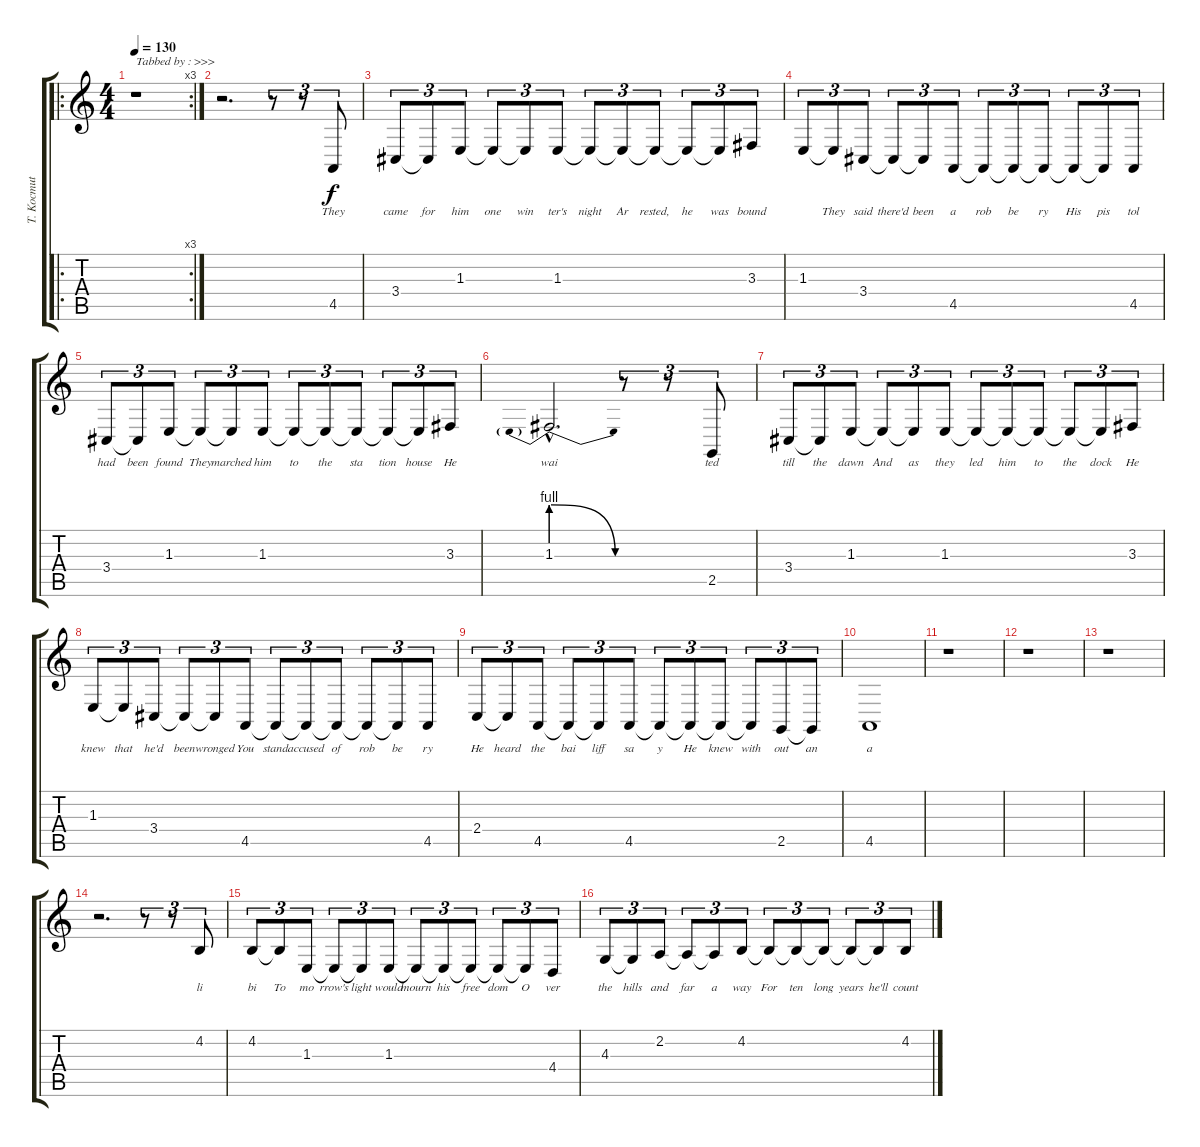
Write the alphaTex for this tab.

\track (" T. Kocmut (clean vocals)" " T. Kocmut") {instrument cello}
\staff {score tabs}
\tuning (C4 G3 Eb3 Bb2 F2 C2) {hide}
\ro
\rc 3
\ts (4 4)
\tempo 130
\clef g2
\ks c
r.1{txt "Tabbed by : >>>" dy f instrument cello} |
r.2{d} r.8{tu (3 2)} r.8{tu (3 2)} 4.5.8{tu (3 2) lyrics (0 "They") lyrics (1 "") lyrics (2 "") lyrics (3 "") lyrics (4 "")} |
3.4.8{tu (3 2) lyrics (0 "came") lyrics (1 "") lyrics (2 "") lyrics (3 "") lyrics (4 "")} 3.4{t}.8{tu (3 2) lyrics (0 "for") lyrics (1 "") lyrics (2 "") lyrics (3 "") lyrics (4 "")} 1.3.8{tu (3 2) lyrics (0 "him") lyrics (1 "") lyrics (2 "") lyrics (3 "") lyrics (4 "")} 1.3{t}.8{tu (3 2) lyrics (0 "one") lyrics (1 "") lyrics (2 "") lyrics (3 "") lyrics (4 "")} 1.3{t}.8{tu (3 2) lyrics (0 "win") lyrics (1 "") lyrics (2 "") lyrics (3 "") lyrics (4 "")} 1.3.8{tu (3 2) lyrics (0 "ter's") lyrics (1 "") lyrics (2 "") lyrics (3 "") lyrics (4 "")} 1.3{t}.8{tu (3 2) lyrics (0 "night") lyrics (1 "") lyrics (2 "") lyrics (3 "") lyrics (4 "")} 1.3{t}.8{tu (3 2) lyrics (0 "Ar") lyrics (1 "") lyrics (2 "") lyrics (3 "") lyrics (4 "")} 1.3{t}.8{tu (3 2) lyrics (0 "rested,") lyrics (1 "") lyrics (2 "") lyrics (3 "") lyrics (4 "")} 1.3{t}.8{tu (3 2) lyrics (0 "he") lyrics (1 "") lyrics (2 "") lyrics (3 "") lyrics (4 "")} 1.3{t}.8{tu (3 2) lyrics (0 "was") lyrics (1 "") lyrics (2 "") lyrics (3 "") lyrics (4 "")} 3.3.8{tu (3 2) lyrics (0 "bound") lyrics (1 "") lyrics (2 "") lyrics (3 "") lyrics (4 "")} |
1.3.8{tu (3 2) lyrics (0 "") lyrics (1 "") lyrics (2 "") lyrics (3 "") lyrics (4 "")} 1.3{t}.8{tu (3 2) lyrics (0 "They") lyrics (1 "") lyrics (2 "") lyrics (3 "") lyrics (4 "")} 3.4.8{tu (3 2) lyrics (0 "said") lyrics (1 "") lyrics (2 "") lyrics (3 "") lyrics (4 "")} 3.4{t}.8{tu (3 2) lyrics (0 "there'd") lyrics (1 "") lyrics (2 "") lyrics (3 "") lyrics (4 "")} 3.4{t}.8{tu (3 2) lyrics (0 "been") lyrics (1 "") lyrics (2 "") lyrics (3 "") lyrics (4 "")} 4.5.8{tu (3 2) lyrics (0 "a") lyrics (1 "") lyrics (2 "") lyrics (3 "") lyrics (4 "")} 4.5{t}.8{tu (3 2) lyrics (0 "rob") lyrics (1 "") lyrics (2 "") lyrics (3 "") lyrics (4 "")} 4.5{t}.8{tu (3 2) lyrics (0 "be") lyrics (1 "") lyrics (2 "") lyrics (3 "") lyrics (4 "")} 4.5{t}.8{tu (3 2) lyrics (0 "ry") lyrics (1 "") lyrics (2 "") lyrics (3 "") lyrics (4 "")} 4.5{t}.8{tu (3 2) lyrics (0 "His") lyrics (1 "") lyrics (2 "") lyrics (3 "") lyrics (4 "")} 4.5{t}.8{tu (3 2) lyrics (0 "pis") lyrics (1 "") lyrics (2 "") lyrics (3 "") lyrics (4 "")} 4.5.8{tu (3 2) lyrics (0 "tol") lyrics (1 "") lyrics (2 "") lyrics (3 "") lyrics (4 "")} |
3.4.8{tu (3 2) lyrics (0 "had") lyrics (1 "") lyrics (2 "") lyrics (3 "") lyrics (4 "")} 3.4{t}.8{tu (3 2) lyrics (0 "been") lyrics (1 "") lyrics (2 "") lyrics (3 "") lyrics (4 "")} 1.3.8{tu (3 2) lyrics (0 "found") lyrics (1 "") lyrics (2 "") lyrics (3 "") lyrics (4 "")} 1.3{t}.8{tu (3 2) lyrics (0 "They") lyrics (1 "") lyrics (2 "") lyrics (3 "") lyrics (4 "")} 1.3{t}.8{tu (3 2) lyrics (0 "marched") lyrics (1 "") lyrics (2 "") lyrics (3 "") lyrics (4 "")} 1.3.8{tu (3 2) lyrics (0 "him") lyrics (1 "") lyrics (2 "") lyrics (3 "") lyrics (4 "")} 1.3{t}.8{tu (3 2) lyrics (0 "to") lyrics (1 "") lyrics (2 "") lyrics (3 "") lyrics (4 "")} 1.3{t}.8{tu (3 2) lyrics (0 "the") lyrics (1 "") lyrics (2 "") lyrics (3 "") lyrics (4 "")} 1.3{t}.8{tu (3 2) lyrics (0 "sta") lyrics (1 "") lyrics (2 "") lyrics (3 "") lyrics (4 "")} 1.3{t}.8{tu (3 2) lyrics (0 "tion") lyrics (1 "") lyrics (2 "") lyrics (3 "") lyrics (4 "")} 1.3{t}.8{tu (3 2) lyrics (0 "house") lyrics (1 "") lyrics (2 "") lyrics (3 "") lyrics (4 "")} 3.3.8{tu (3 2) lyrics (0 "He") lyrics (1 "") lyrics (2 "") lyrics (3 "") lyrics (4 "")} |
1.3{be (prebendrelease 0 4 60 0) hac}.2{d lyrics (0 "wai") lyrics (1 "") lyrics (2 "") lyrics (3 "") lyrics (4 "")} r.8{tu (3 2)} r.8{tu (3 2)} 2.5.8{tu (3 2) lyrics (0 "ted") lyrics (1 "") lyrics (2 "") lyrics (3 "") lyrics (4 "")} |
3.4.8{tu (3 2) lyrics (0 "till") lyrics (1 "") lyrics (2 "") lyrics (3 "") lyrics (4 "")} 3.4{t}.8{tu (3 2) lyrics (0 "the") lyrics (1 "") lyrics (2 "") lyrics (3 "") lyrics (4 "")} 1.3.8{tu (3 2) lyrics (0 "dawn") lyrics (1 "") lyrics (2 "") lyrics (3 "") lyrics (4 "")} 1.3{t}.8{tu (3 2) lyrics (0 "And") lyrics (1 "") lyrics (2 "") lyrics (3 "") lyrics (4 "")} 1.3{t}.8{tu (3 2) lyrics (0 "as") lyrics (1 "") lyrics (2 "") lyrics (3 "") lyrics (4 "")} 1.3.8{tu (3 2) lyrics (0 "they") lyrics (1 "") lyrics (2 "") lyrics (3 "") lyrics (4 "")} 1.3{t}.8{tu (3 2) lyrics (0 "led") lyrics (1 "") lyrics (2 "") lyrics (3 "") lyrics (4 "")} 1.3{t}.8{tu (3 2) lyrics (0 "him") lyrics (1 "") lyrics (2 "") lyrics (3 "") lyrics (4 "")} 1.3{t}.8{tu (3 2) lyrics (0 "to") lyrics (1 "") lyrics (2 "") lyrics (3 "") lyrics (4 "")} 1.3{t}.8{tu (3 2) lyrics (0 "the") lyrics (1 "") lyrics (2 "") lyrics (3 "") lyrics (4 "")} 1.3{t}.8{tu (3 2) lyrics (0 "dock") lyrics (1 "") lyrics (2 "") lyrics (3 "") lyrics (4 "")} 3.3.8{tu (3 2) lyrics (0 "He") lyrics (1 "") lyrics (2 "") lyrics (3 "") lyrics (4 "")} |
1.3.8{tu (3 2) lyrics (0 "knew") lyrics (1 "") lyrics (2 "") lyrics (3 "") lyrics (4 "")} 1.3{t}.8{tu (3 2) lyrics (0 "that") lyrics (1 "") lyrics (2 "") lyrics (3 "") lyrics (4 "")} 3.4.8{tu (3 2) lyrics (0 "he'd") lyrics (1 "") lyrics (2 "") lyrics (3 "") lyrics (4 "")} 3.4{t}.8{tu (3 2) lyrics (0 "been") lyrics (1 "") lyrics (2 "") lyrics (3 "") lyrics (4 "")} 3.4{t}.8{tu (3 2) lyrics (0 "wronged") lyrics (1 "") lyrics (2 "") lyrics (3 "") lyrics (4 "")} 4.5.8{tu (3 2) lyrics (0 "You") lyrics (1 "") lyrics (2 "") lyrics (3 "") lyrics (4 "")} 4.5{t}.8{tu (3 2) lyrics (0 "stand") lyrics (1 "") lyrics (2 "") lyrics (3 "") lyrics (4 "")} 4.5{t}.8{tu (3 2) lyrics (0 "accused") lyrics (1 "") lyrics (2 "") lyrics (3 "") lyrics (4 "")} 4.5{t}.8{tu (3 2) lyrics (0 "of") lyrics (1 "") lyrics (2 "") lyrics (3 "") lyrics (4 "")} 4.5{t}.8{tu (3 2) lyrics (0 "rob") lyrics (1 "") lyrics (2 "") lyrics (3 "") lyrics (4 "")} 4.5{t}.8{tu (3 2) lyrics (0 "be") lyrics (1 "") lyrics (2 "") lyrics (3 "") lyrics (4 "")} 4.5.8{tu (3 2) lyrics (0 "ry") lyrics (1 "") lyrics (2 "") lyrics (3 "") lyrics (4 "")} |
2.4.8{tu (3 2) lyrics (0 "He") lyrics (1 "") lyrics (2 "") lyrics (3 "") lyrics (4 "")} 2.4{t}.8{tu (3 2) lyrics (0 "heard") lyrics (1 "") lyrics (2 "") lyrics (3 "") lyrics (4 "")} 4.5.8{tu (3 2) lyrics (0 "the") lyrics (1 "") lyrics (2 "") lyrics (3 "") lyrics (4 "")} 4.5{t}.8{tu (3 2) lyrics (0 "bai") lyrics (1 "") lyrics (2 "") lyrics (3 "") lyrics (4 "")} 4.5{t}.8{tu (3 2) lyrics (0 "liff") lyrics (1 "") lyrics (2 "") lyrics (3 "") lyrics (4 "")} 4.5.8{tu (3 2) lyrics (0 "sa") lyrics (1 "") lyrics (2 "") lyrics (3 "") lyrics (4 "")} 4.5{t}.8{tu (3 2) lyrics (0 "y") lyrics (1 "") lyrics (2 "") lyrics (3 "") lyrics (4 "")} 4.5{t}.8{tu (3 2) lyrics (0 "He") lyrics (1 "") lyrics (2 "") lyrics (3 "") lyrics (4 "")} 4.5{t}.8{tu (3 2) lyrics (0 "knew") lyrics (1 "") lyrics (2 "") lyrics (3 "") lyrics (4 "")} 4.5{t}.8{tu (3 2) lyrics (0 "with") lyrics (1 "") lyrics (2 "") lyrics (3 "") lyrics (4 "")} 2.5.8{tu (3 2) lyrics (0 "out") lyrics (1 "") lyrics (2 "") lyrics (3 "") lyrics (4 "")} 2.5{t}.8{tu (3 2) lyrics (0 "an") lyrics (1 "") lyrics (2 "") lyrics (3 "") lyrics (4 "")} |
4.5.1{lyrics (0 "a") lyrics (1 "") lyrics (2 "") lyrics (3 "") lyrics (4 "")} |
r.1 |
r.1 |
r.1 |
r.2{d} r.8{tu (3 2)} r.8{tu (3 2)} 4.2.8{tu (3 2) lyrics (0 "li") lyrics (1 "") lyrics (2 "") lyrics (3 "") lyrics (4 "")} |
4.2.8{tu (3 2) lyrics (0 "bi") lyrics (1 "") lyrics (2 "") lyrics (3 "") lyrics (4 "")} 4.2{t}.8{tu (3 2) lyrics (0 "To") lyrics (1 "") lyrics (2 "") lyrics (3 "") lyrics (4 "")} 1.3.8{tu (3 2) lyrics (0 "mo") lyrics (1 "") lyrics (2 "") lyrics (3 "") lyrics (4 "")} 1.3{t}.8{tu (3 2) lyrics (0 "rrow's") lyrics (1 "") lyrics (2 "") lyrics (3 "") lyrics (4 "")} 1.3{t}.8{tu (3 2) lyrics (0 "light") lyrics (1 "") lyrics (2 "") lyrics (3 "") lyrics (4 "")} 1.3.8{tu (3 2) lyrics (0 "would") lyrics (1 "") lyrics (2 "") lyrics (3 "") lyrics (4 "")} 1.3{t}.8{tu (3 2) lyrics (0 "mourn") lyrics (1 "") lyrics (2 "") lyrics (3 "") lyrics (4 "")} 1.3{t}.8{tu (3 2) lyrics (0 "his") lyrics (1 "") lyrics (2 "") lyrics (3 "") lyrics (4 "")} 1.3{t}.8{tu (3 2) lyrics (0 "free") lyrics (1 "") lyrics (2 "") lyrics (3 "") lyrics (4 "")} 1.3{t}.8{tu (3 2) lyrics (0 "dom") lyrics (1 "") lyrics (2 "") lyrics (3 "") lyrics (4 "")} 1.3{t}.8{tu (3 2) lyrics (0 "O") lyrics (1 "") lyrics (2 "") lyrics (3 "") lyrics (4 "")} 4.4.8{tu (3 2) lyrics (0 "ver") lyrics (1 "") lyrics (2 "") lyrics (3 "") lyrics (4 "")} |
4.3.8{tu (3 2) lyrics (0 "the") lyrics (1 "") lyrics (2 "") lyrics (3 "") lyrics (4 "")} 4.3{t}.8{tu (3 2) lyrics (0 "hills") lyrics (1 "") lyrics (2 "") lyrics (3 "") lyrics (4 "")} 2.2.8{tu (3 2) lyrics (0 "and") lyrics (1 "") lyrics (2 "") lyrics (3 "") lyrics (4 "")} 2.2{t}.8{tu (3 2) lyrics (0 "far") lyrics (1 "") lyrics (2 "") lyrics (3 "") lyrics (4 "")} 2.2{t}.8{tu (3 2) lyrics (0 "a") lyrics (1 "") lyrics (2 "") lyrics (3 "") lyrics (4 "")} 4.2.8{tu (3 2) lyrics (0 "way") lyrics (1 "") lyrics (2 "") lyrics (3 "") lyrics (4 "")} 4.2{t}.8{tu (3 2) lyrics (0 "For") lyrics (1 "") lyrics (2 "") lyrics (3 "") lyrics (4 "")} 4.2{t}.8{tu (3 2) lyrics (0 "ten") lyrics (1 "") lyrics (2 "") lyrics (3 "") lyrics (4 "")} 4.2{t}.8{tu (3 2) lyrics (0 "long") lyrics (1 "") lyrics (2 "") lyrics (3 "") lyrics (4 "")} 4.2{t}.8{tu (3 2) lyrics (0 "years") lyrics (1 "") lyrics (2 "") lyrics (3 "") lyrics (4 "")} 4.2{t}.8{tu (3 2) lyrics (0 "he'll") lyrics (1 "") lyrics (2 "") lyrics (3 "") lyrics (4 "")} 4.2.8{tu (3 2) lyrics (0 "count") lyrics (1 "") lyrics (2 "") lyrics (3 "") lyrics (4 "")}
